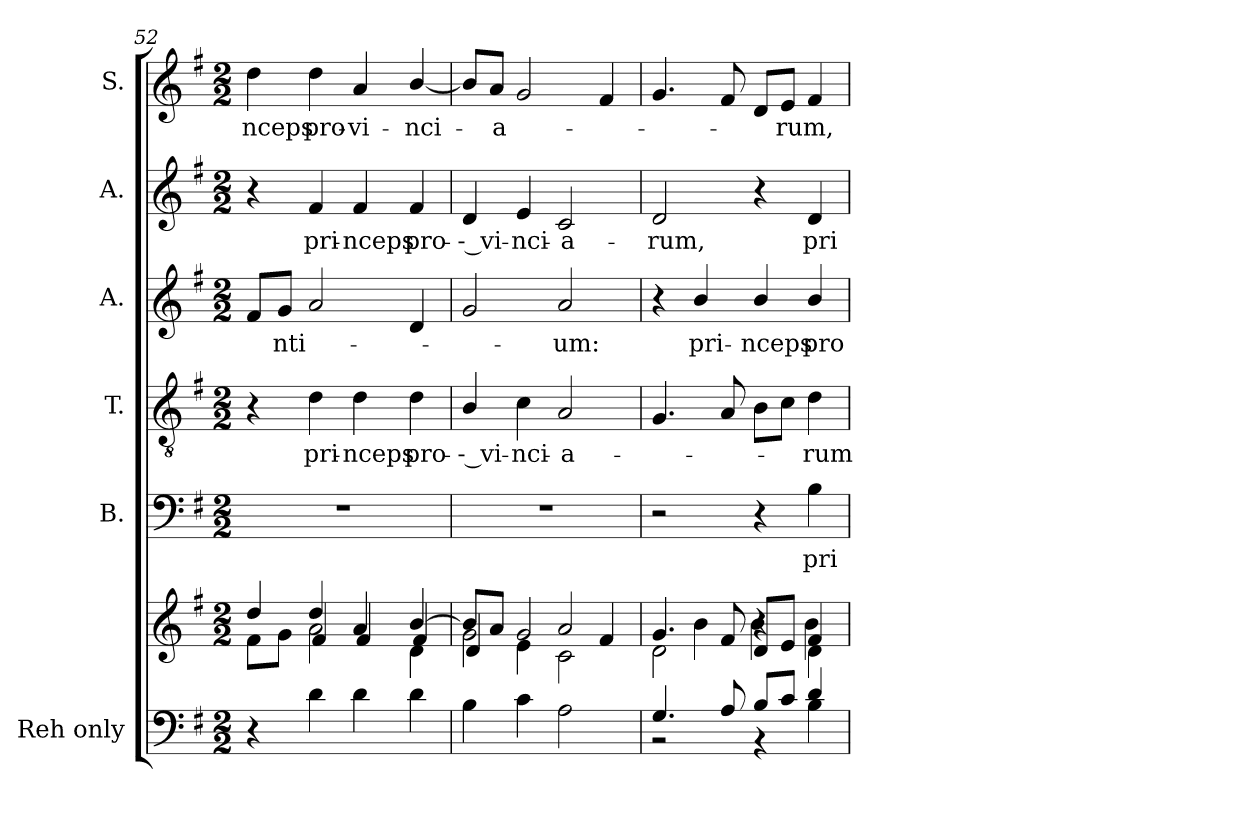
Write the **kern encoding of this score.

**kern	**kern	**kern	**text	**kern	**text	**kern	**text	**kern	**text	**kern	**text
*part6	*part6	*part5	*part5	*part4	*part4	*part3	*part3	*part2	*part2	*part1	*part1
*staff7	*staff6	*staff5	*staff5	*staff4	*staff4	*staff3	*staff3	*staff2	*staff2	*staff1	*staff1
*I"Reh  only	*	*I"B.	*	*I"T.	*	*I"A.	*	*I"A.	*	*I"S.	*
*	*	*I'B.	*	*I'T.	*	*I'A.	*	*I'A.	*	*	*
*clefF4	*clefG2	*clefF4	*	*clefGv2	*	*clefG2	*	*clefG2	*	*clefG2	*
*	*	*	*	*ITrd7c12	*	*	*	*	*	*	*
*k[f#]	*k[f#]	*k[f#]	*	*k[f#]	*	*k[f#]	*	*k[f#]	*	*k[f#]	*
*G:	*G:	*G:	*	*G:	*	*G:	*	*G:	*	*G:	*
*M2/2	*M2/2	*M2/2	*	*M2/2	*	*M2/2	*	*M2/2	*	*M2/2	*
=52	=52	=52	=52	=52	=52	=52	=52	=52	=52	=52	=52
*	*^	*	*	*	*	*	*	*	*	*	*
*	*	*^	*	*	*	*	*	*	*	*	*	*
!	!	!	!	!	!	!	!	!	!	!	!	!	!LO:LY:b:color=#000000
4r	4ddi/	8f#i\L	4ryy	1r	.	4r	.	8f#i/L	.	4r	.	4ddi\	-nceps
!	!	!	!	!	!	!	!	!	!LO:LY:b:color=#000000	!	!	!	!
.	.	8gi\J	.	.	.	.	.	8gi/J	-nti-	.	.	.	.
!	!	!	!	!	!	!	!LO:LY:b:color=#000000	!	!	!	!	!	!
!	!	!	!	!	!	!	!	!	!	!	!LO:LY:b:color=#000000	!	!
!	!	!	!	!	!	!	!	!	!	!	!	!	!LO:LY:b:color=#000000
4di\	4ddi/	2ai\	4f#i/	.	.	4Di\	pri-	2ai/	.	4f#i/	pri-	4ddi\	pro-
!	!	!	!	!	!	!	!LO:LY:b:color=#000000	!	!	!	!	!	!
!	!	!	!	!	!	!	!	!	!	!	!LO:LY:b:color=#000000	!	!
!	!	!	!	!	!	!	!	!	!	!	!	!	!LO:LY:b:color=#000000
4di\	4ai/	.	4f#i/	.	.	4Di\	-nceps	.	.	4f#i/	-nceps	4ai/	-vi-
!	!	!	!	!	!	!	!LO:LY:b:color=#000000	!	!	!	!	!	!
!	!	!	!	!	!	!	!	!	!	!	!LO:LY:b:color=#000000	!	!
!	!	!	!	!	!	!	!	!	!	!	!	!	!LO:LY:b:color=#000000
4di\	[4bi/	4di\	4f#i/	.	.	4Di\	pro-	4di/	.	4f#i/	pro-	[4bi/	-nci-
!!LO:PB:g=z
=53	=53	=53	=53	=53	=53	=53	=53	=53	=53	=53	=53	=53	=53
!	!	!	!	!	!	!	!LO:LY:b:color=#000000	!	!	!	!	!	!
!	!	!	!	!	!	!	!	!	!	!	!LO:LY:b:color=#000000	!	!
4Bi\	8bi/L]	2gi\	4di/	1r	.	4BBi/	-- vi-	2gi/	.	4di/	-- vi-	8bi/L]	.
!	!	!	!	!	!	!	!	!	!	!	!	!	!LO:LY:b:color=#000000
.	8ai/J	.	.	.	.	.	.	.	.	.	.	8ai/J	-a-
!	!	!	!	!	!	!	!LO:LY:b:color=#000000	!	!	!	!	!	!
!	!	!	!	!	!	!	!	!	!	!	!LO:LY:b:color=#000000	!	!
4ci\	2gi/	.	4ei\	.	.	4Ci\	-nci-	.	.	4ei/	-nci-	2gi/	.
!	!	!	!	!	!	!	!LO:LY:b:color=#000000	!	!	!	!	!	!
!	!	!	!	!	!	!	!	!	!LO:LY:b:color=#000000	!	!	!	!
!	!	!	!	!	!	!	!	!	!	!	!LO:LY:b:color=#000000	!	!
2Ai\	.	2ai/	2ci\	.	.	2AAi/	-a-	2ai/	-um:	2ci/	-a-	.	.
.	4f#i/	.	.	.	.	.	.	.	.	.	.	4f#i/	.
=54	=54	=54	=54	=54	=54	=54	=54	=54	=54	=54	=54	=54	=54
*^	*	*	*	*	*	*	*	*	*	*	*	*	*
!	!	!	!	!	!	!	!	!	!	!	!	!LO:LY:b:color=#000000	!	!
4.Gi/	2r	4.gi/	4ryy	2di\	2r	.	4.GGi/	.	4r	.	2di/	-rum,	4.gi/	.
!	!	!	!	!	!	!	!	!	!	!LO:LY:b:color=#000000	!	!	!	!
.	.	.	4bi\	.	.	.	.	.	4bi/	pri-	.	.	.	.
8Ai/	.	8f#i/	.	.	.	.	8AAi/	.	.	.	.	.	8f#i/	.
!	!	!	!	!	!	!	!	!	!	!LO:LY:b:color=#000000	!	!	!	!
8Bi/L	4r	8di/L	4bi\	4r	4r	.	8BBi\L	.	4bi/	-nceps	4r	.	8di/L	.
!	!	!	!	!	!	!	!	!	!	!	!	!	!	!LO:LY:b:color=#000000
8ci/J	.	8ei/J	.	.	.	.	8Ci\J	.	.	.	.	.	8ei/J	-rum,
!	!	!	!	!	!	!LO:LY:b:color=#000000	!	!	!	!	!	!	!	!
!	!	!	!	!	!	!	!	!LO:LY:b:color=#000000	!	!	!	!	!	!
!	!	!	!	!	!	!	!	!	!	!LO:LY:b:color=#000000	!	!	!	!
!	!	!	!	!	!	!	!	!	!	!	!	!LO:LY:b:color=#000000	!	!
4di/	4Bi\	4f#i/	4bi\	4di\	4Bi\	pri-	4Di\	-rum	4bi/	pro-	4di/	pri-	4f#i/	.
*v	*v	*	*	*	*	*	*	*	*	*	*	*	*	*
*	*v	*v	*v	*	*	*	*	*	*	*	*	*	*
=	=	=	=	=	=	=	=	=	=	=	=
*-	*-	*-	*-	*-	*-	*-	*-	*-	*-	*-	*-
